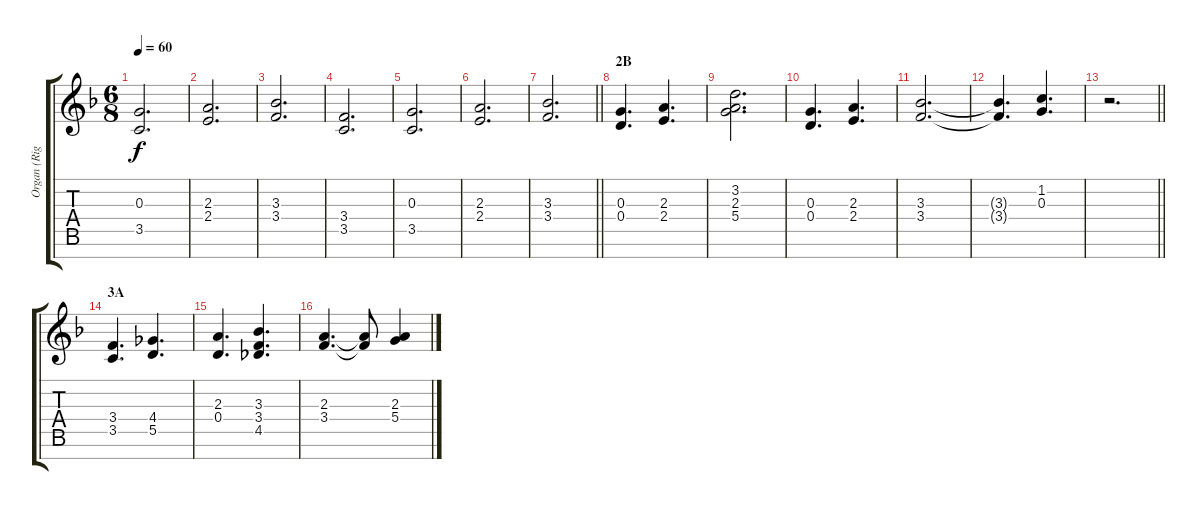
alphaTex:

\track ("Organ (Right Hand)" "Organ (Rig") {instrument drawbarorgan}
\staff {score tabs}
\tuning (E5 B4 G4 D4 A3 E3 B2) {hide}
\ts (6 8)
\tempo 60
\clef g2
\ks f
(0.3 3.5).2{d dy f} |
(2.3 2.4).2{d} |
(3.3 3.4).2{d} |
(3.4 3.5).2{d} |
(0.3 3.5).2{d} |
(2.3 2.4).2{d} |
\barLineRight lightlight
(3.3 3.4).2{d} |
\section ("" "2B")
(0.3 0.4).4{d} (2.3 2.4).4{d} |
(3.2 2.3 5.4).2{d} |
(0.3 0.4).4{d} (2.3 2.4).4{d} |
(3.3 3.4).2{d} |
(3.3{t} 3.4{t}).4{d} (1.2 0.3).4{d} |
\barLineRight lightlight
r.2{d} |
\section ("" "3A")
(3.4 3.5).4{d} (4.4 5.5).4{d} |
(2.3 0.4).4{d} (3.3 3.4 4.5).4{d} |
(2.3 3.4).4{d} (2.3{t} 3.4{t}).8 (2.3 5.4).4
